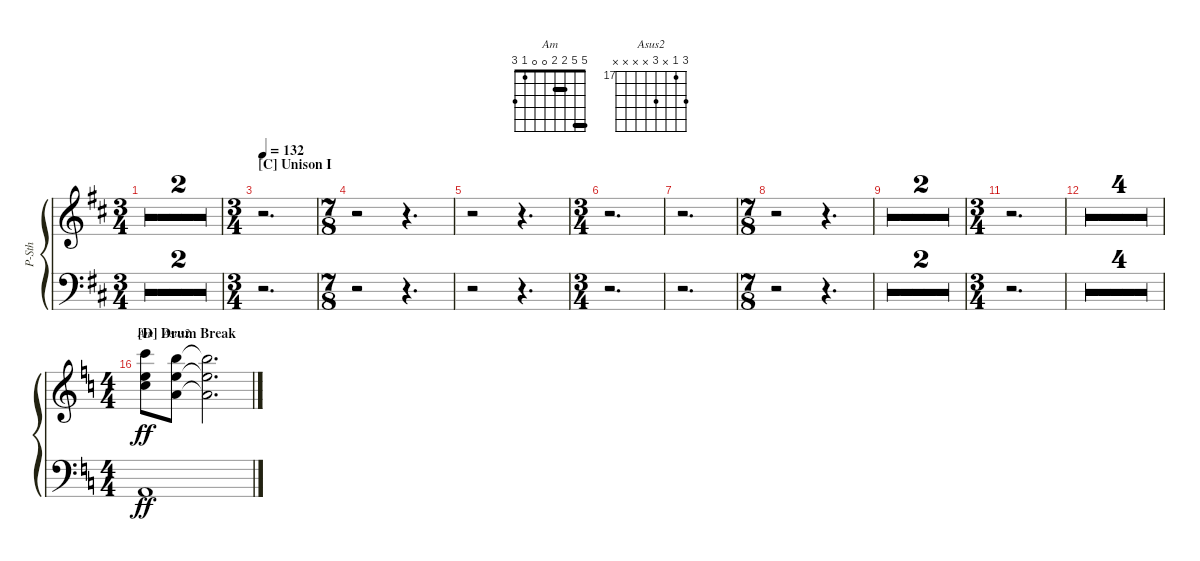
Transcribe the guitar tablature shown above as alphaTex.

\defaultSystemsLayout 4
\bracketExtendMode groupsimilarinstruments
\otherSystemsTrackNameOrientation horizontal
\track ("Strings / Pad" "P-Sth") {multiBarRest instrument pad2warm}
\staff {score}
\tuning (E4 B3 G3 D3 A2 E2 B1 Gb1)
\chord ("Am" 5 5 2 2 0 0 1 3) {showfingering false barre (2 5)}
\chord ("Asus2" 19 17 x 19 x x x x) {firstfret 17 showfingering false}
\ts (3 4)
\beaming (8 2 2 3)
\tempo 126
\clef g2
\ks d
r.2{d dy f} |
\ts (7 8)
\beaming (8 2 2 3)
r.2 r.4{d} |
\ts (3 4)
\beaming (8 2 2 3)
\section ("C" "Unison I")
\tempo (132 0.0125)
r.2{d} |
\ts (7 8)
\beaming (8 2 2 3)
r.2 r.4{d} |
r.2 r.4{d} |
\ts (3 4)
\beaming (8 2 2 3)
r.2{d} |
r.2{d} |
\ts (7 8)
\beaming (8 2 2 3)
r.2 r.4{d} |
r.2 r.4{d} |
r.2 r.4{d} |
\ts (3 4)
\beaming (8 2 2 3)
r.2{d} |
r.2{d} |
r.2{d} |
r.2{d} |
r.2{d} |
\ts (4 4)
\beaming (8 2 2 3)
\section ("D" "Drum Break")
\ks c
(17.2 17.3 20.1).8{ch "Am" dy ff} (17.2 19.4 19.1).8{ch "Asus2"} (17.2{t} 19.4{t} 19.1{t}).2{d}
\staff {score}
\tuning (E4 B3 G3 D3 A2 E2)
\clef f4
\ottava regular
\simile none
\ks d
r.2{d dy f} |
r.2 r.4{d} |
r.2{d} |
r.2 r.4{d} |
r.2 r.4{d} |
r.2{d} |
r.2{d} |
r.2 r.4{d} |
r.2 r.4{d} |
r.2 r.4{d} |
r.2{d} |
r.2{d} |
r.2{d} |
r.2{d} |
r.2{d} |
\ks c
-7.6.1{ot 8vb dy ff}
